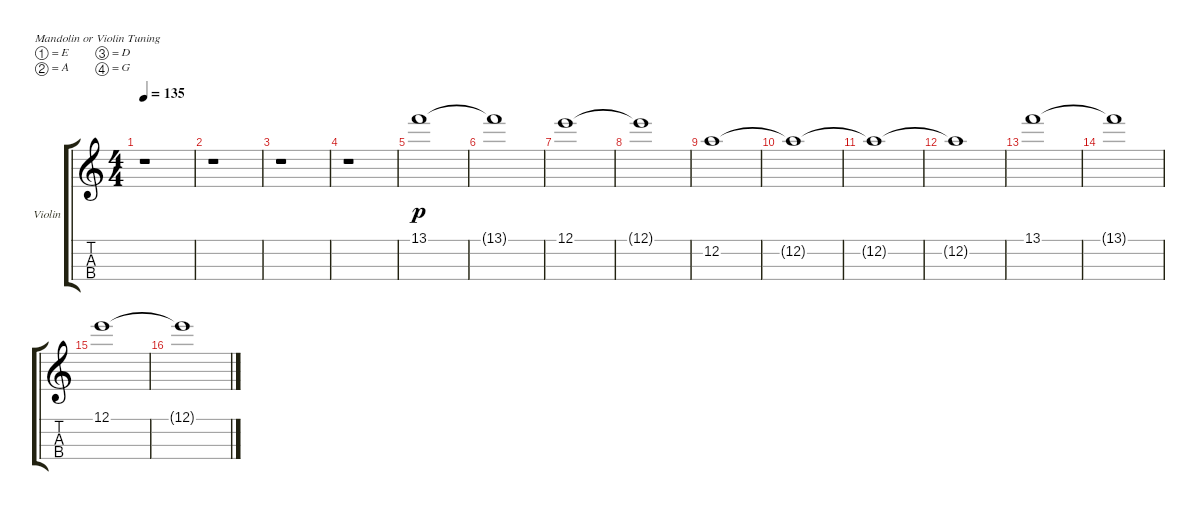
\defaultSystemsLayout 4
\bracketExtendMode groupsimilarinstruments
\firstSystemTrackNameOrientation horizontal
\otherSystemsTrackNameOrientation horizontal
\track ("Violin" "Violin") {instrument violin}
\staff {score tabs}
\tuning (E5 A4 D4 G3)
\ts (4 4)
\tempo 135
\clef g2
\scale
0.333333
\ks c
r.1{dy p} |
\scale
0.333333 r.1 |
\scale
0.333333 r.1 |
\scale
0.333333 r.1 |
\scale
0.333333 13.1.1 |
\scale
0.333333 13.1{t}.1 |
\scale
0.333333 12.1.1 |
\scale
0.333333 12.1{t}.1 |
\scale
0.333333 12.2.1 |
\scale
0.333333 12.2{t}.1 |
\scale
0.333333 12.2{t}.1 |
\scale
0.333333 12.2{t}.1 |
\scale
0.333333 13.1.1 |
\scale
0.333333 13.1{t}.1 |
\scale
0.333333 12.1.1 |
\scale
0.333333 12.1{t}.1
